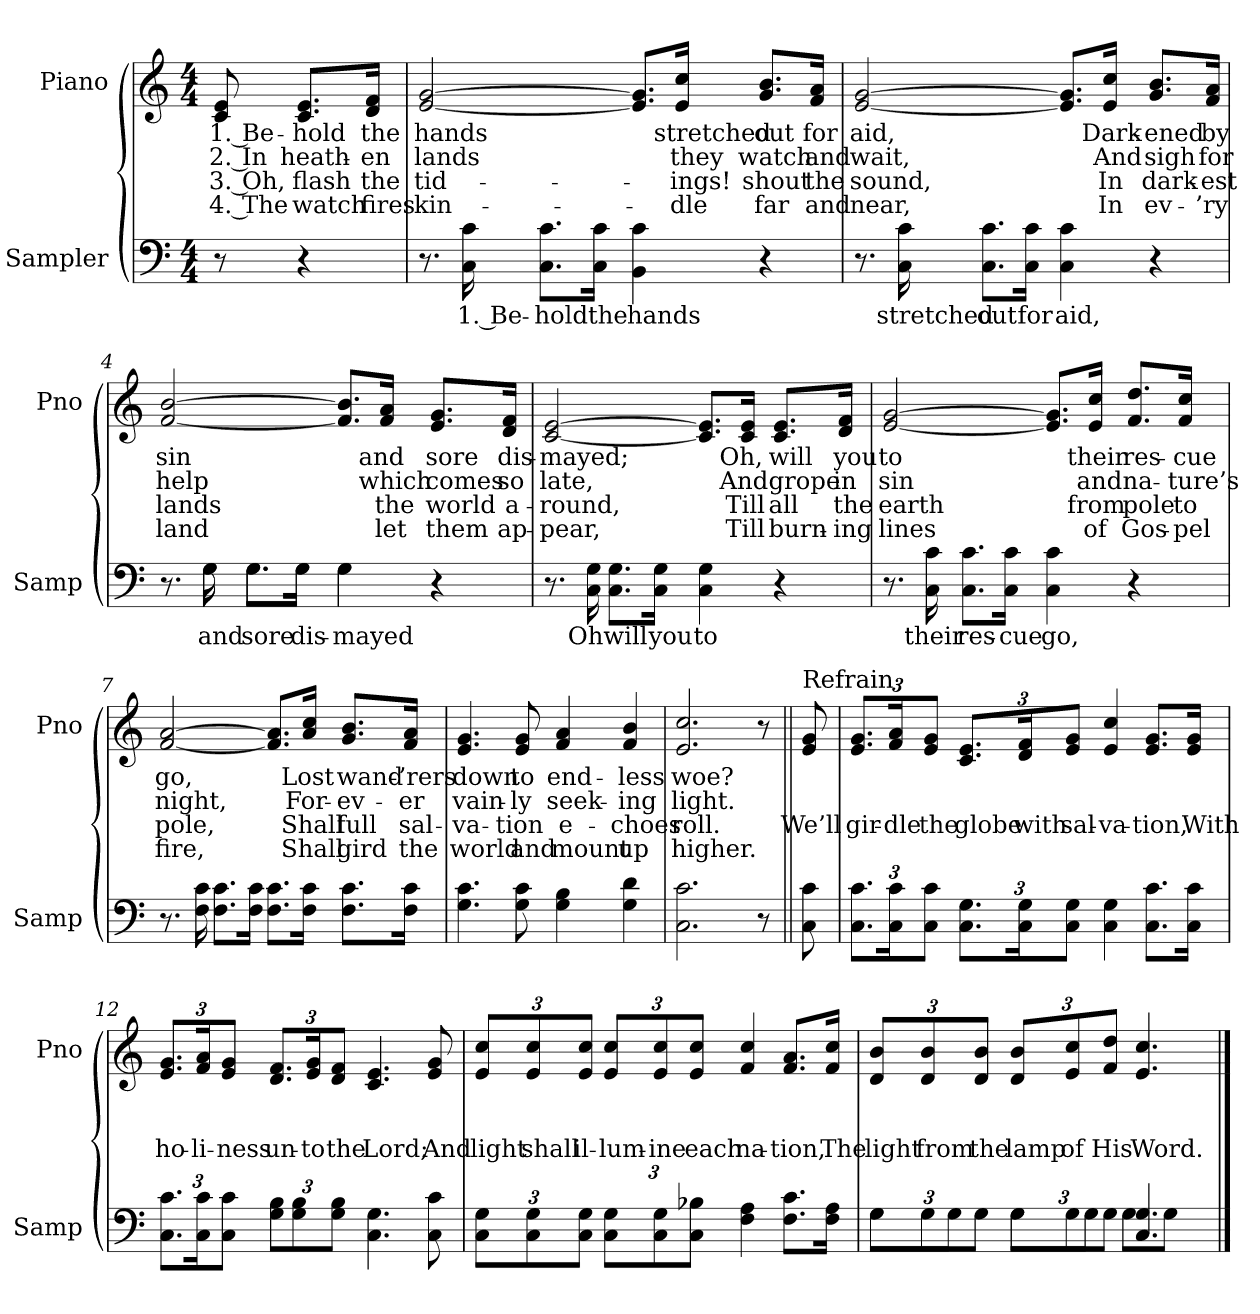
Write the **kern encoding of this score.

**kern	**text	**kern	**text	**text	**text	**text
*part2	*part2	*part1	*part1	*part1	*part1	*part1
*staff2	*staff2	*staff1	*staff1	*staff1	*staff1	*staff1
*I"Sampler	*	*I"Piano	*	*	*	*
*I'Samp	*	*I'Pno	*	*	*	*
*clefF4	*	*clefG2	*	*	*	*
*M4/4	*	*M4/4	*	*	*	*
=1	=1	=1	=1	=1	=1	=1
8r	.	8c 8e	1. Be-	2. In	3. Oh,	4. The
4r	.	8.c/ 8.e/L	-hold	heath-	flash	watch
.	.	16d/ 16f/Jk	the	-en	the	fires
=2	=2	=2	=2	=2	=2	=2
8.r	.	[2e [2g	hands	lands	tid-	kin-
16C 16c	1. Be-	.	.	.	.	.
8.C\ 8.c\L	-hold	.	.	.	.	.
16C\ 16c\Jk	the	.	.	.	.	.
4BB 4c	hands	8.e]/ 8.g]/L	.	.	.	.
.	.	16e/ 16cc/Jk	stretched	they	-ings!	-dle
4r	.	8.g/ 8.b/L	out	watch	shout	far
.	.	16f/ 16a/Jk	for	and	the	and
=3	=3	=3	=3	=3	=3	=3
8.r	.	[2e [2g	aid,	wait,	sound,	near,
16C 16c	stretched	.	.	.	.	.
8.C\ 8.c\L	out	.	.	.	.	.
16C\ 16c\Jk	for	.	.	.	.	.
4C 4c	aid,	8.e]/ 8.g]/L	.	.	.	.
.	.	16e/ 16cc/Jk	Dark-	And	In	In
4r	.	8.g/ 8.b/L	-ened	sigh	dark-	ev-
.	.	16f/ 16a/Jk	by	for	-est	-’ry
=4	=4	=4	=4	=4	=4	=4
*^	*	*	*	*	*	*
8.r	8.ryy	.	[2f [2b	sin	help	lands	land
16G\	16G	and	.	.	.	.	.
8.G\L	8.G\L	sore	.	.	.	.	.
16G\Jk	16G\Jk	dis-	.	.	.	.	.
4G\	4G	-mayed	8.f]/ 8.b]/L	.	.	.	.
.	.	.	16f/ 16a/Jk	and	which	the	let
4r	4ryy	.	8.e/ 8.g/L	sore	comes	world	them
.	.	.	16d/ 16f/Jk	dis-	so	a-	ap-
*v	*v	*	*	*	*	*	*
=5	=5	=5	=5	=5	=5	=5
8.r	.	[2c [2e	-mayed;	late,	-round,	-pear,
16C 16G	Oh	.	.	.	.	.
8.C\ 8.G\L	will	.	.	.	.	.
16C\ 16G\Jk	you	.	.	.	.	.
4C 4G	to	8.c]/ 8.e]/L	.	.	.	.
.	.	16c/ 16e/Jk	Oh,	And	Till	Till
4r	.	8.c/ 8.e/L	will	grope	all	burn-
.	.	16d/ 16f/Jk	you	in	the	-ing
=6	=6	=6	=6	=6	=6	=6
8.r	.	[2e [2g	to	sin	earth	lines
16C 16c	their	.	.	.	.	.
8.C\ 8.c\L	res-	.	.	.	.	.
16C\ 16c\Jk	-cue	.	.	.	.	.
4C 4c	go,	8.e]/ 8.g]/L	.	.	.	.
.	.	16e/ 16cc/Jk	their	and	from	of
4r	.	8.f/ 8.dd/L	res-	na-	pole	Gos-
.	.	16f/ 16cc/Jk	-cue	-ture’s	to	-pel
=7	=7	=7	=7	=7	=7	=7
8.r	.	[2f [2a	go,	night,	pole,	fire,
16F 16c	.	.	.	.	.	.
8.F\ 8.c\L	.	.	.	.	.	.
16F\ 16c\Jk	.	.	.	.	.	.
8.F\ 8.c\L	.	8.f]/ 8.a]/L	.	.	.	.
16F\ 16c\Jk	.	16a/ 16cc/Jk	Lost	For-	Shall	Shall
8.F\ 8.c\L	.	8.g/ 8.b/L	wand-	-ev-	full	gird
16F\ 16c\Jk	.	16f/ 16a/Jk	-’rers	-er	sal-	the
=8	=8	=8	=8	=8	=8	=8
4.G 4.c	.	4.e 4.g	down	vain-	-va-	world
8G 8c	.	8e 8g	to	-ly	-tion	and
4G 4B	.	4f 4a	end-	seek-	e-	mount
4G 4d	.	4f 4b	-less	-ing	-choes	up
=9	=9	=9	=9	=9	=9	=9
2.C 2.c	.	2.e 2.cc	woe?	light.	roll.	higher.
8r	.	8r	.	.	.	.
=10||	=10||	=10||	=10||	=10||	=10||	=10||
!	!	!LO:TX:t=Refrain	!	!	!	!
8C 8c	.	8e 8g	.	.	We’ll	.
=11	=11	=11	=11	=11	=11	=11
12.C\ 12.c\L	.	12.e/ 12.g/L	.	.	gir-	.
24C\ 24c\K	.	24f/ 24a/K	.	.	-dle	.
12C\ 12c\J	.	12e/ 12g/J	.	.	the	.
12.C\ 12.G\L	.	12.c/ 12.e/L	.	.	globe	.
24C\ 24G\K	.	24d/ 24f/K	.	.	with	.
12C\ 12G\J	.	12e/ 12g/J	.	.	sal-	.
4C 4G	.	4e 4cc	.	.	-va-	.
8.C\ 8.c\L	.	8.e/ 8.g/L	.	.	-tion,	.
16C\ 16c\Jk	.	16e/ 16g/Jk	.	.	With	.
=12	=12	=12	=12	=12	=12	=12
12.C\ 12.c\L	.	12.e/ 12.g/L	.	.	ho-	.
24C\ 24c\K	.	24f/ 24a/K	.	.	-li-	.
12C\ 12c\J	.	12e/ 12g/J	.	.	-ness	.
12G\ 12B\L	.	12.d/ 12.f/L	.	.	un-	.
12G\ 12B\	.	.	.	.	.	.
.	.	24e/ 24g/K	.	.	-to	.
12G\ 12B\J	.	12d/ 12f/J	.	.	the	.
4.C 4.G	.	4.c 4.e	.	.	Lord;	.
8C 8c	.	8e 8g	.	.	And	.
=13	=13	=13	=13	=13	=13	=13
12C\ 12G\L	.	12e/ 12cc/L	.	.	light	.
12C\ 12G\	.	12e/ 12cc/	.	.	shall	.
12C\ 12G\J	.	12e/ 12cc/J	.	.	il-	.
12C\ 12G\L	.	12e/ 12cc/L	.	.	-lum-	.
12C\ 12G\	.	12e/ 12cc/	.	.	-ine	.
12C\ 12B-X\J	.	12e/ 12cc/J	.	.	each	.
4F 4A	.	4f 4cc	.	.	na-	.
8.F\ 8.c\L	.	8.f/ 8.a/L	.	.	-tion,	.
16F\ 16A\Jk	.	16f/ 16cc/Jk	.	.	The	.
=14	=14	=14	=14	=14	=14	=14
*^	*	*	*	*	*	*
12G\L	8G\L	.	12d/ 12b/L	.	.	light	.
12G\	.	.	12d/ 12b/	.	.	from	.
.	8G\J	.	.	.	.	.	.
12G\J	.	.	12d/ 12b/J	.	.	the	.
12G\L	8G\L	.	12d/ 12b/L	.	.	lamp	.
12G\	.	.	12e/ 12cc/	.	.	of	.
.	8G\J	.	.	.	.	.	.
12G\J	.	.	12f/ 12dd/J	.	.	His	.
4.C 4.G	8G\L	.	4.e 4.cc	.	.	Word.	.
.	8G\J	.	.	.	.	.	.
.	8ryy	.	.	.	.	.	.
*v	*v	*	*	*	*	*	*
==	==	==	==	==	==	==
*-	*-	*-	*-	*-	*-	*-
